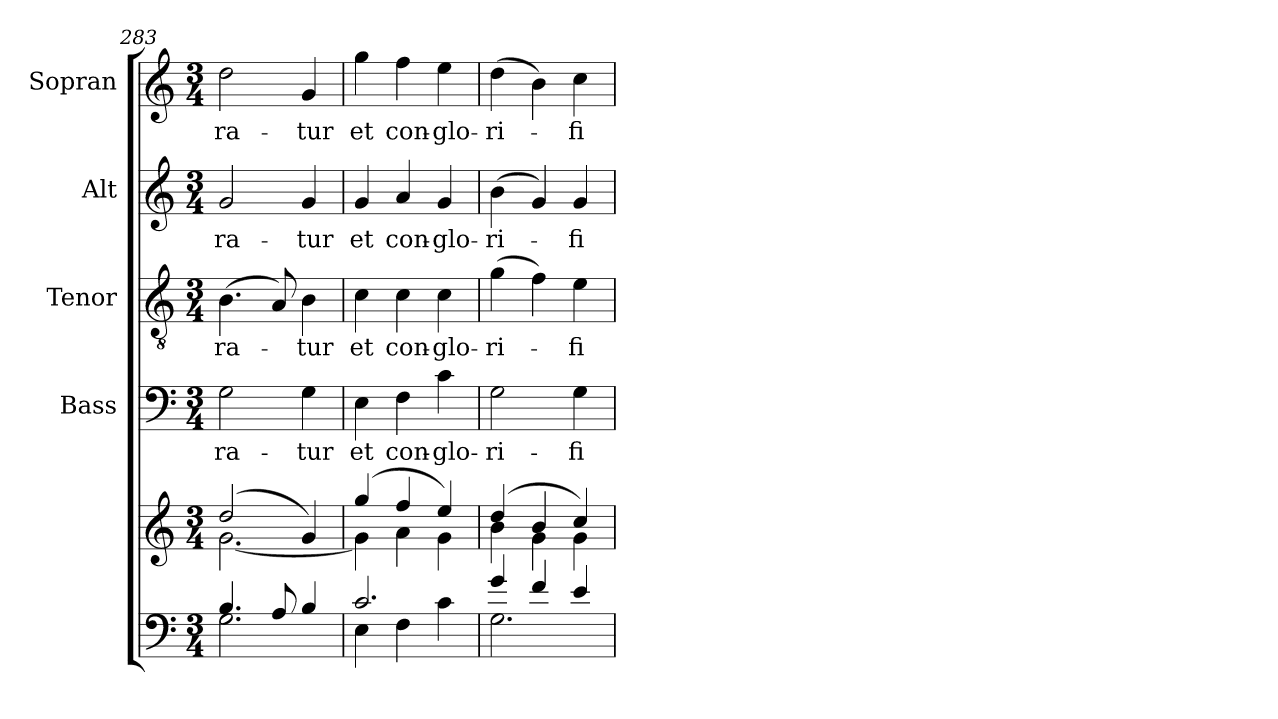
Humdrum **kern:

**kern	**kern	**kern	**text	**kern	**text	**kern	**text	**kern	**text
*part5	*part5	*part4	*part4	*part3	*part3	*part2	*part2	*part1	*part1
*staff6	*staff5	*staff4	*staff4	*staff3	*staff3	*staff2	*staff2	*staff1	*staff1
*	*	*I"Bass	*	*I"Tenor	*	*I"Alt	*	*I"Sopran	*
*	*	*I'B.	*	*I'T.	*	*I'A.	*	*I'S.	*
!!LO:PB:g=z
*clefF4	*clefG2	*clefF4	*	*clefGv2	*	*clefG2	*	*clefG2	*
*k[]	*k[]	*k[]	*	*k[]	*	*k[]	*	*k[]	*
*C:	*C:	*C:	*	*C:	*	*C:	*	*C:	*
*M3/4	*M3/4	*M3/4	*	*M3/4	*	*M3/4	*	*M3/4	*
=283	=283	=283	=283	=283	=283	=283	=283	=283	=283
*^	*^	*	*	*	*	*	*	*	*
!	!	!	!	!	!LO:LY:b	!	!LO:LY:b	!	!LO:LY:b	!	!LO:LY:b
4.B/	2.G\	(2dd/	[<2.g\	2G\	-ra-	(>4.B\	-ra-	2g/	-ra-	2dd\	-ra-
8A/	.	.	.	.	.	8A/)	.	.	.	.	.
!	!	!	!	!	!LO:LY:b	!	!LO:LY:b	!	!LO:LY:b	!	!LO:LY:b
4B/	.	4g/)	.	4G\	-tur	4B\	-tur	4g/	-tur	4g/	-tur
=284	=284	=284	=284	=284	=284	=284	=284	=284	=284	=284	=284
!	!	!	!	!	!LO:LY:b	!	!LO:LY:b	!	!LO:LY:b	!	!LO:LY:b
2.c/	4E\	(4gg/	4g\]	4E\	et	4c\	et	4g/	et	4gg\	et
!	!	!	!	!	!LO:LY:b	!	!LO:LY:b	!	!LO:LY:b	!	!LO:LY:b
.	4F\	4ff/	4a\	4F\	con-	4c\	con-	4a/	con-	4ff\	con-
!	!	!	!	!	!LO:LY:b	!	!LO:LY:b	!	!LO:LY:b	!	!LO:LY:b
.	4c\	4ee/)	4g\	4c\	-glo-	4c\	-glo-	4g/	-glo-	4ee\	-glo-
=285	=285	=285	=285	=285	=285	=285	=285	=285	=285	=285	=285
!	!	!	!	!	!LO:LY:b	!	!LO:LY:b	!	!LO:LY:b	!	!LO:LY:b
4g/	2.G\	(4dd/	4b\	2G\	-ri-	(>4g\	-ri-	(>4b\	-ri-	(>4dd\	-ri-
4f/	.	4b/	4g\	.	.	4f\)	.	4g/)	.	4b\)	.
!	!	!	!	!	!LO:LY:b	!	!LO:LY:b	!	!LO:LY:b	!	!LO:LY:b
4e/	.	4cc/)	4g\	4G\	-fi-	4e\	-fi-	4g/	-fi-	4cc\	-fi-
*v	*v	*	*	*	*	*	*	*	*	*	*
*	*v	*v	*	*	*	*	*	*	*	*
=	=	=	=	=	=	=	=	=	=
*-	*-	*-	*-	*-	*-	*-	*-	*-	*-
